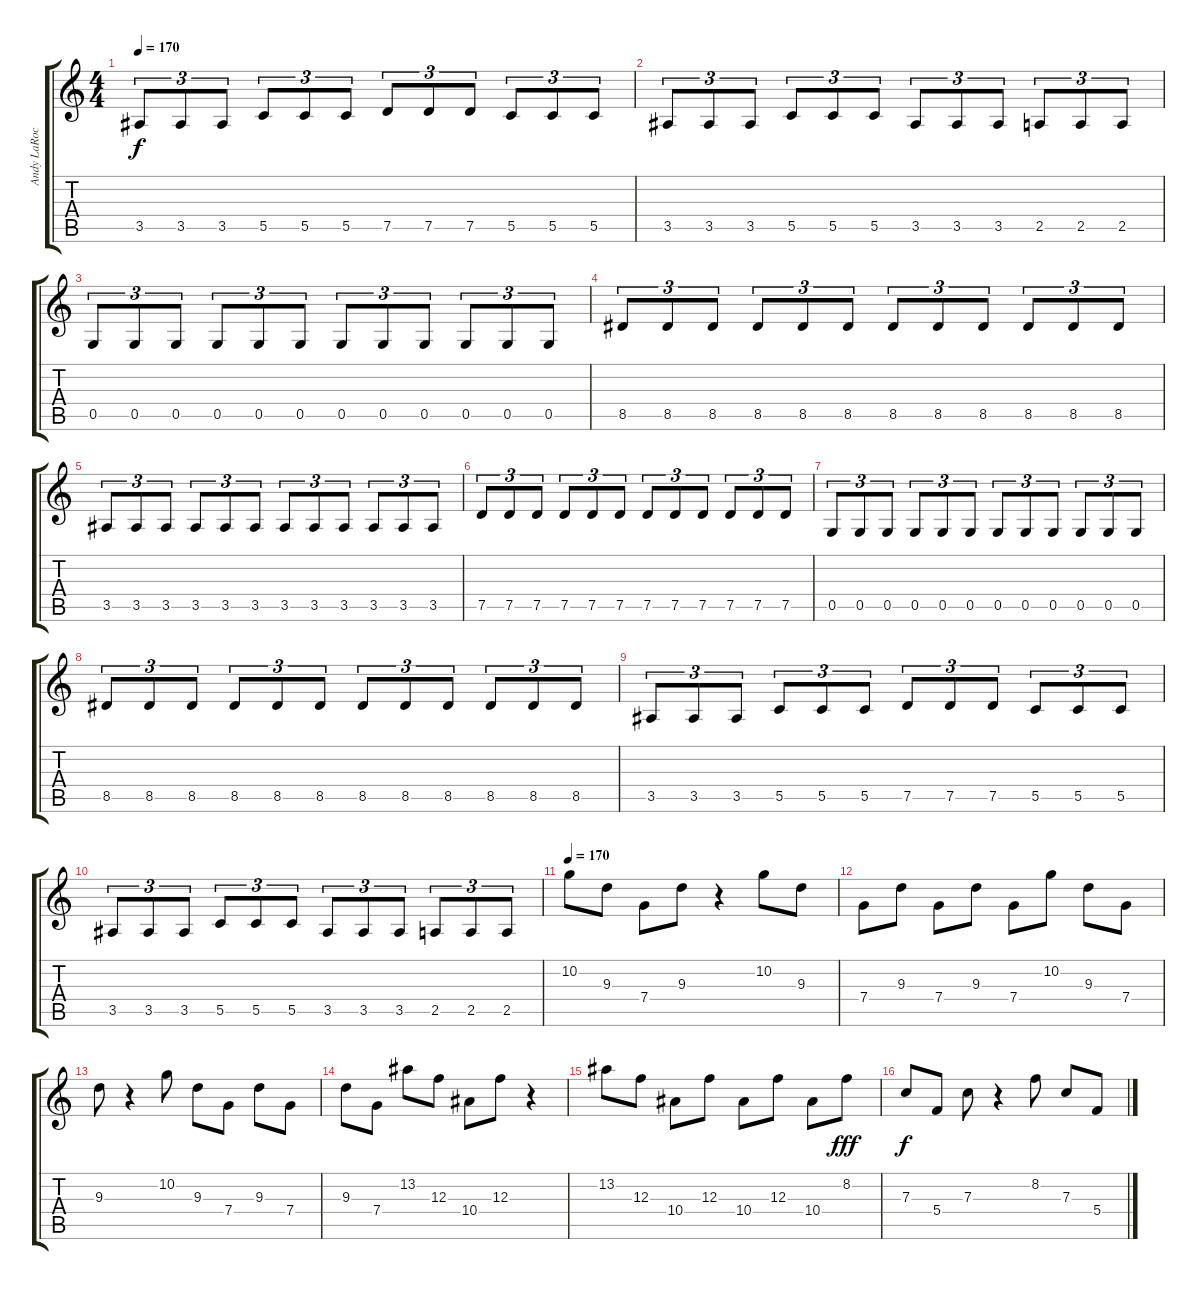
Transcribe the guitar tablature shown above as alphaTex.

\track ("Andy LaRocque" "Andy LaRoc") {instrument distortionguitar}
\staff {score tabs}
\tuning (D4 A3 F3 C3 G2 D2) {hide}
\ts (4 4)
\tempo 170
\clef g2
\ks c
3.5.8{tu (3 2) dy f} 3.5.8{tu (3 2)} 3.5.8{tu (3 2)} 5.5.8{tu (3 2)} 5.5.8{tu (3 2)} 5.5.8{tu (3 2)} 7.5.8{tu (3 2)} 7.5.8{tu (3 2)} 7.5.8{tu (3 2)} 5.5.8{tu (3 2)} 5.5.8{tu (3 2)} 5.5.8{tu (3 2)} |
3.5.8{tu (3 2)} 3.5.8{tu (3 2)} 3.5.8{tu (3 2)} 5.5.8{tu (3 2)} 5.5.8{tu (3 2)} 5.5.8{tu (3 2)} 3.5.8{tu (3 2)} 3.5.8{tu (3 2)} 3.5.8{tu (3 2)} 2.5.8{tu (3 2)} 2.5.8{tu (3 2)} 2.5.8{tu (3 2)} |
0.5.8{tu (3 2)} 0.5.8{tu (3 2)} 0.5.8{tu (3 2)} 0.5.8{tu (3 2)} 0.5.8{tu (3 2)} 0.5.8{tu (3 2)} 0.5.8{tu (3 2)} 0.5.8{tu (3 2)} 0.5.8{tu (3 2)} 0.5.8{tu (3 2)} 0.5.8{tu (3 2)} 0.5.8{tu (3 2)} |
8.5.8{tu (3 2)} 8.5.8{tu (3 2)} 8.5.8{tu (3 2)} 8.5.8{tu (3 2)} 8.5.8{tu (3 2)} 8.5.8{tu (3 2)} 8.5.8{tu (3 2)} 8.5.8{tu (3 2)} 8.5.8{tu (3 2)} 8.5.8{tu (3 2)} 8.5.8{tu (3 2)} 8.5.8{tu (3 2)} |
3.5.8{tu (3 2)} 3.5.8{tu (3 2)} 3.5.8{tu (3 2)} 3.5.8{tu (3 2)} 3.5.8{tu (3 2)} 3.5.8{tu (3 2)} 3.5.8{tu (3 2)} 3.5.8{tu (3 2)} 3.5.8{tu (3 2)} 3.5.8{tu (3 2)} 3.5.8{tu (3 2)} 3.5.8{tu (3 2)} |
7.5.8{tu (3 2)} 7.5.8{tu (3 2)} 7.5.8{tu (3 2)} 7.5.8{tu (3 2)} 7.5.8{tu (3 2)} 7.5.8{tu (3 2)} 7.5.8{tu (3 2)} 7.5.8{tu (3 2)} 7.5.8{tu (3 2)} 7.5.8{tu (3 2)} 7.5.8{tu (3 2)} 7.5.8{tu (3 2)} |
0.5.8{tu (3 2)} 0.5.8{tu (3 2)} 0.5.8{tu (3 2)} 0.5.8{tu (3 2)} 0.5.8{tu (3 2)} 0.5.8{tu (3 2)} 0.5.8{tu (3 2)} 0.5.8{tu (3 2)} 0.5.8{tu (3 2)} 0.5.8{tu (3 2)} 0.5.8{tu (3 2)} 0.5.8{tu (3 2)} |
8.5.8{tu (3 2)} 8.5.8{tu (3 2)} 8.5.8{tu (3 2)} 8.5.8{tu (3 2)} 8.5.8{tu (3 2)} 8.5.8{tu (3 2)} 8.5.8{tu (3 2)} 8.5.8{tu (3 2)} 8.5.8{tu (3 2)} 8.5.8{tu (3 2)} 8.5.8{tu (3 2)} 8.5.8{tu (3 2)} |
3.5.8{tu (3 2)} 3.5.8{tu (3 2)} 3.5.8{tu (3 2)} 5.5.8{tu (3 2)} 5.5.8{tu (3 2)} 5.5.8{tu (3 2)} 7.5.8{tu (3 2)} 7.5.8{tu (3 2)} 7.5.8{tu (3 2)} 5.5.8{tu (3 2)} 5.5.8{tu (3 2)} 5.5.8{tu (3 2)} |
3.5.8{tu (3 2)} 3.5.8{tu (3 2)} 3.5.8{tu (3 2)} 5.5.8{tu (3 2)} 5.5.8{tu (3 2)} 5.5.8{tu (3 2)} 3.5.8{tu (3 2)} 3.5.8{tu (3 2)} 3.5.8{tu (3 2)} 2.5.8{tu (3 2)} 2.5.8{tu (3 2)} 2.5.8{tu (3 2)} |
\tempo 170
10.2.8 9.3.8 7.4.8 9.3.8 r.4 10.2.8 9.3.8 |
7.4.8 9.3.8 7.4.8 9.3.8 7.4.8 10.2.8 9.3.8 7.4.8 |
9.3.8 r.4 10.2.8 9.3.8 7.4.8 9.3.8 7.4.8 |
9.3.8 7.4.8 13.2.8 12.3.8 10.4.8 12.3.8 r.4 |
13.2.8 12.3.8 10.4.8 12.3.8 10.4.8 12.3.8 10.4.8 8.2.8{dy fff} |
7.3.8{dy f} 5.4.8 7.3.8 r.4 8.2.8 7.3.8 5.4.8
